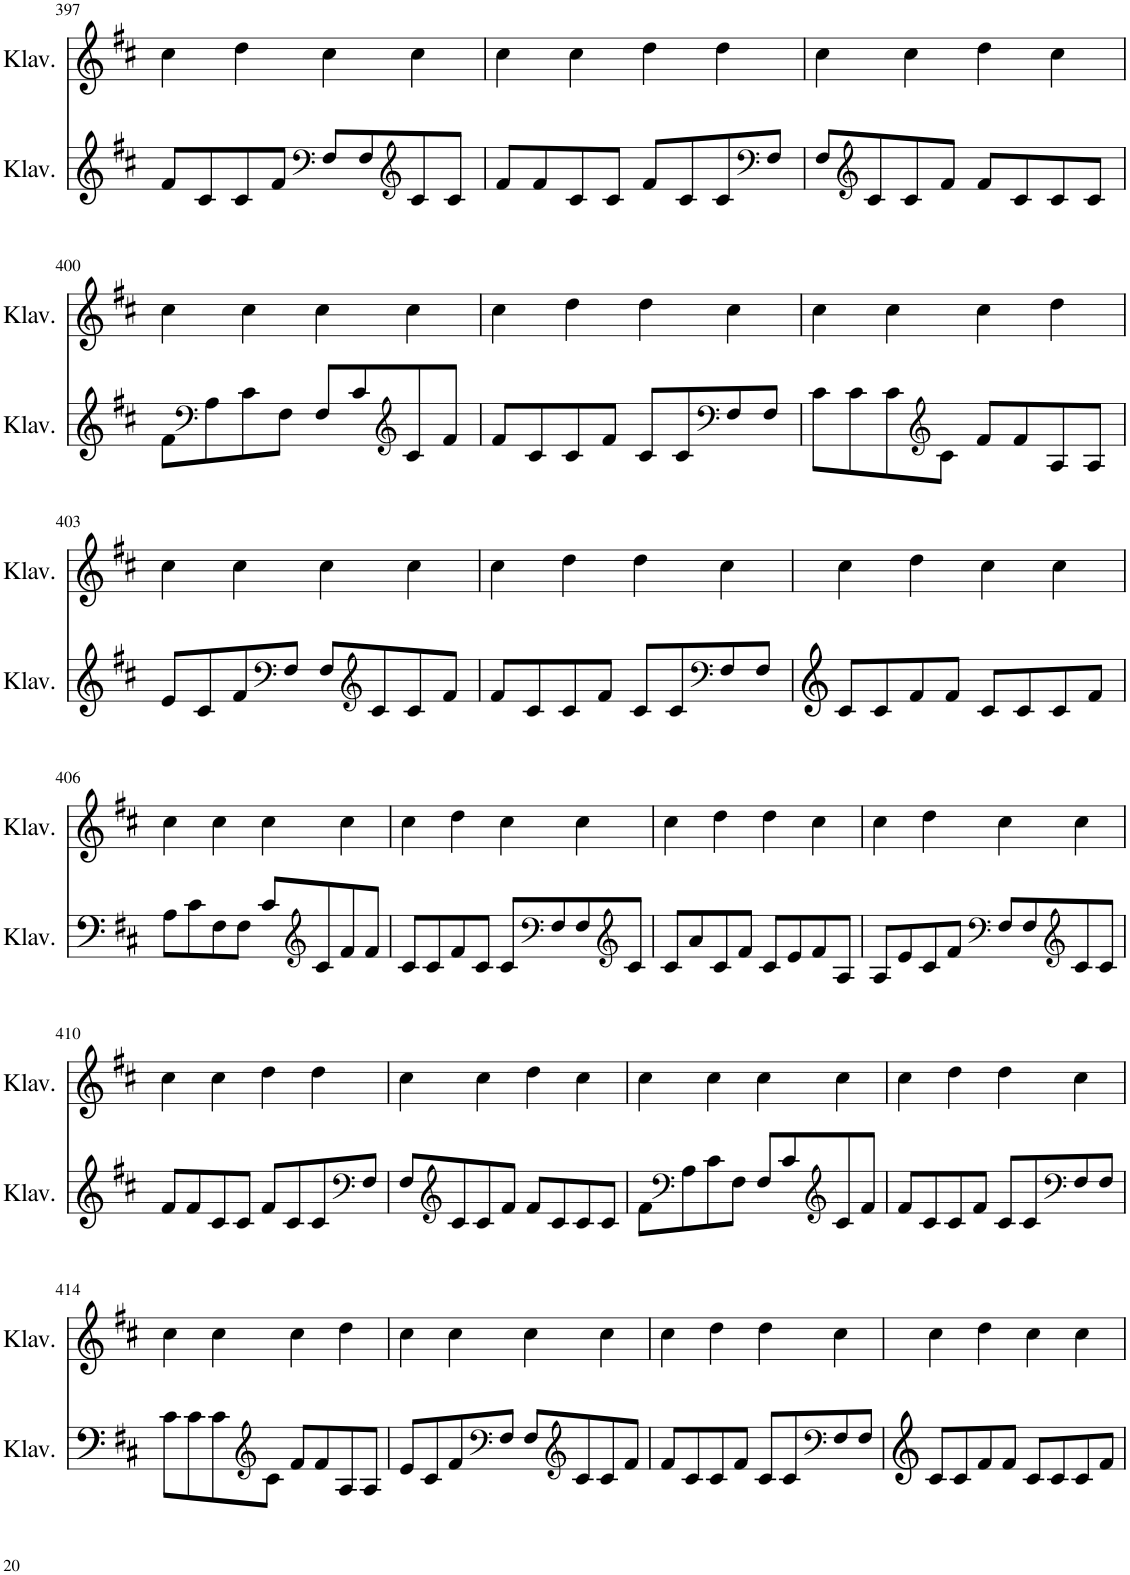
**kern	**kern
*part2	*part1
*staff2	*staff1
*I"Klavier	*I"Klavier
*I'Klav.	*I'Klav.
!!LO:PB:g=z
*clefG2	*clefG2
*k[f#c#]	*k[f#c#]
*M4/4	*M4/4
=397	=397
8f#/L	4cc#\
8c#/	.
8c#/	4dd\
8f#/J	.
*clefF4	*
8F#/L	4cc#\
8F#/	.
*clefG2	*
8c#/	4cc#\
8c#/J	.
=398	=398
8f#/L	4cc#\
8f#/	.
8c#/	4cc#\
8c#/J	.
8f#/L	4dd\
8c#/	.
8c#/	4dd\
*clefF4	*
8F#/J	.
=399	=399
8F#/L	4cc#\
*clefG2	*
8c#/	.
8c#/	4cc#\
8f#/J	.
8f#/L	4dd\
8c#/	.
8c#/	4cc#\
8c#/J	.
!!LO:LB:g=z
=400	=400
8f#\L	4cc#\
*clefF4	*
8A\	.
8c#\	4cc#\
8F#\J	.
8F#/L	4cc#\
8c#/	.
*clefG2	*
8c#/	4cc#\
8f#/J	.
=401	=401
8f#/L	4cc#\
8c#/	.
8c#/	4dd\
8f#/J	.
8c#/L	4dd\
8c#/	.
*clefF4	*
8F#/	4cc#\
8F#/J	.
=402	=402
8c#\L	4cc#\
8c#\	.
8c#\	4cc#\
*clefG2	*
8c#\J	.
8f#/L	4cc#\
8f#/	.
8A/	4dd\
8A/J	.
!!LO:LB:g=z
=403	=403
8e/L	4cc#\
8c#/	.
8f#/	4cc#\
*clefF4	*
8F#/J	.
8F#/L	4cc#\
*clefG2	*
8c#/	.
8c#/	4cc#\
8f#/J	.
=404	=404
8f#/L	4cc#\
8c#/	.
8c#/	4dd\
8f#/J	.
8c#/L	4dd\
8c#/	.
*clefF4	*
8F#/	4cc#\
8F#/J	.
=405	=405
8c#/L	4cc#\
8c#/	.
8f#/	4dd\
8f#/J	.
8c#/L	4cc#\
8c#/	.
8c#/	4cc#\
8f#/J	.
!!LO:LB:g=z
=406	=406
8A\L	4cc#\
8c#\	.
8F#\	4cc#\
8F#\J	.
8c#/L	4cc#\
*clefG2	*
8c#/	.
8f#/	4cc#\
8f#/J	.
=407	=407
8c#/L	4cc#\
8c#/	.
8f#/	4dd\
8c#/J	.
8c#/L	4cc#\
*clefF4	*
8F#/	.
8F#/	4cc#\
*clefG2	*
8c#/J	.
=408	=408
8c#/L	4cc#\
8a/	.
8c#/	4dd\
8f#/J	.
8c#/L	4dd\
8e/	.
8f#/	4cc#\
8A/J	.
=409	=409
8A/L	4cc#\
8e/	.
8c#/	4dd\
8f#/J	.
*clefF4	*
8F#/L	4cc#\
8F#/	.
*clefG2	*
8c#/	4cc#\
8c#/J	.
!!LO:LB:g=z
=410	=410
8f#/L	4cc#\
8f#/	.
8c#/	4cc#\
8c#/J	.
8f#/L	4dd\
8c#/	.
8c#/	4dd\
*clefF4	*
8F#/J	.
=411	=411
8F#/L	4cc#\
*clefG2	*
8c#/	.
8c#/	4cc#\
8f#/J	.
8f#/L	4dd\
8c#/	.
8c#/	4cc#\
8c#/J	.
=412	=412
8f#\L	4cc#\
*clefF4	*
8A\	.
8c#\	4cc#\
8F#\J	.
8F#/L	4cc#\
8c#/	.
*clefG2	*
8c#/	4cc#\
8f#/J	.
=413	=413
8f#/L	4cc#\
8c#/	.
8c#/	4dd\
8f#/J	.
8c#/L	4dd\
8c#/	.
*clefF4	*
8F#/	4cc#\
8F#/J	.
!!LO:LB:g=z
=414	=414
8c#\L	4cc#\
8c#\	.
8c#\	4cc#\
*clefG2	*
8c#\J	.
8f#/L	4cc#\
8f#/	.
8A/	4dd\
8A/J	.
=415	=415
8e/L	4cc#\
8c#/	.
8f#/	4cc#\
*clefF4	*
8F#/J	.
8F#/L	4cc#\
*clefG2	*
8c#/	.
8c#/	4cc#\
8f#/J	.
=416	=416
8f#/L	4cc#\
8c#/	.
8c#/	4dd\
8f#/J	.
8c#/L	4dd\
8c#/	.
*clefF4	*
8F#/	4cc#\
8F#/J	.
=417	=417
8c#/L	4cc#\
8c#/	.
8f#/	4dd\
8f#/J	.
8c#/L	4cc#\
8c#/	.
8c#/	4cc#\
8f#/J	.
=	=
*-	*-
